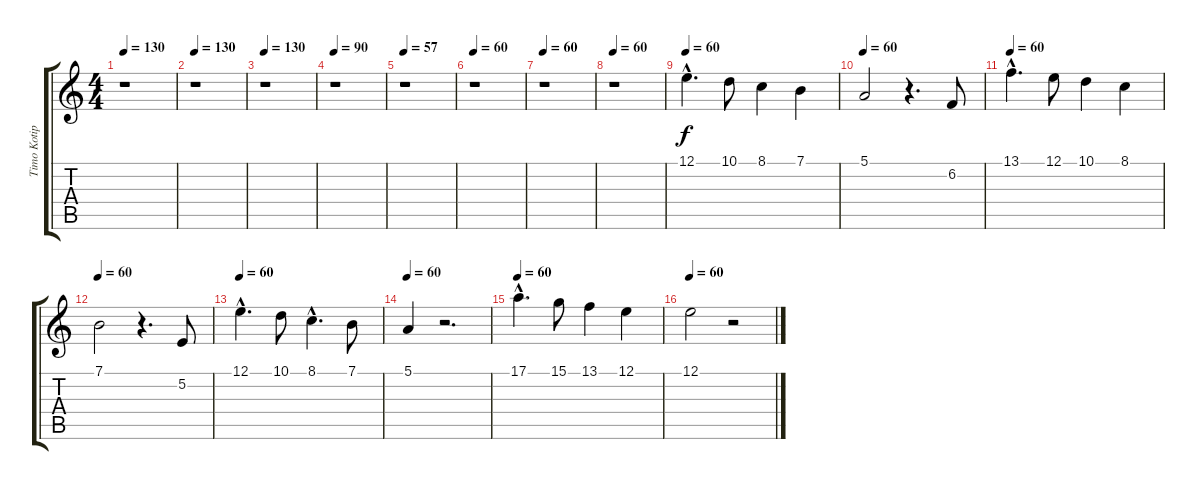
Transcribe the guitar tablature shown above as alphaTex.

\track ("Timo Kotipelto (Voice)" "Timo Kotip") {instrument cello}
\staff {score tabs}
\tuning (E4 B3 G3 D3 A2 E2) {hide}
\ts (4 4)
\tempo 130
\clef g2
\ks c
r.1{dy f} |
\tempo 130
r.1 |
\tempo 130
r.1 |
\tempo 130
\tempo 90
r.1 |
\tempo 130
\tempo 57
r.1 |
\tempo 130
\tempo 60
r.1 |
\tempo 60
r.1 |
\tempo 60
r.1 |
\tempo 60
12.1{hac}.4{d} 10.1.8 8.1.4 7.1.4 |
\tempo 60
5.1.2 r.4{d} 6.2.8 |
\tempo 60
13.1{hac}.4{d} 12.1.8 10.1.4 8.1.4 |
\tempo 60
7.1.2 r.4{d} 5.2.8 |
\tempo 60
12.1{hac}.4{d} 10.1.8 8.1{hac}.4{d} 7.1.8 |
\tempo 60
5.1.4 r.2{d} |
\tempo 60
17.1{hac}.4{d} 15.1.8 13.1.4 12.1.4 |
\tempo 60
12.1.2 r.2
